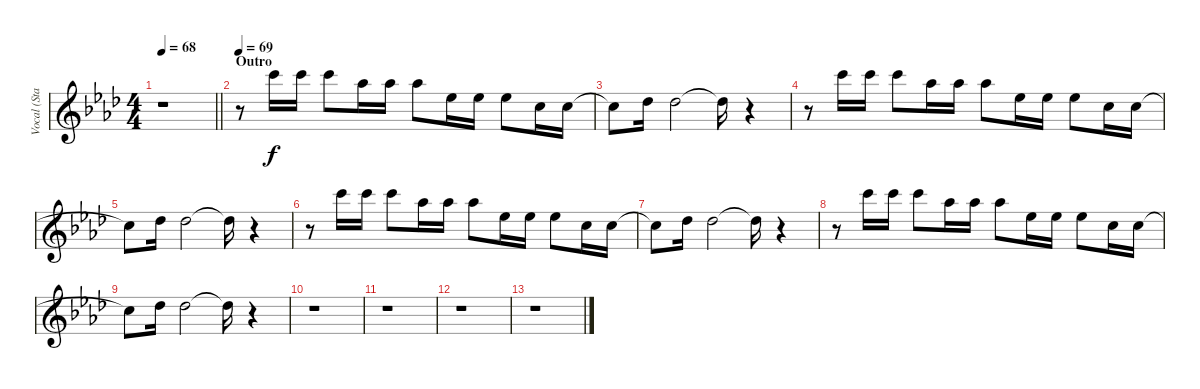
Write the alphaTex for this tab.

\track ("Vocal (Staff 1)" "Vocal (Sta") {instrument fx4atmosphere}
\staff {score}
\tuning (E4 B3 G3 D3 A2 E2 B1) {hide}
\ts (4 4)
\tempo 68
\clef g2
\barLineRight lightlight
\ks ab
r.1{dy ff} |
\section ("" "Outro")
\tempo 69
r.8 20.1.16{dy f} 20.1.16 20.1.8 16.1.16 16.1.16 16.1.8 11.1.16 11.1.16 11.1.8 8.1.16 8.1.16 |
8.1{t}.8 9.1.16 9.1.2 9.1{t}.16 r.4 |
r.8 20.1.16 20.1.16 20.1.8 16.1.16 16.1.16 16.1.8 11.1.16 11.1.16 11.1.8 8.1.16 8.1.16 |
8.1{t}.8 9.1.16 9.1.2 9.1{t}.16 r.4 |
r.8 20.1.16 20.1.16 20.1.8 16.1.16 16.1.16 16.1.8 11.1.16 11.1.16 11.1.8 8.1.16 8.1.16 |
8.1{t}.8 9.1.16 9.1.2 9.1{t}.16 r.4 |
r.8 20.1.16 20.1.16 20.1.8 16.1.16 16.1.16 16.1.8 11.1.16 11.1.16 11.1.8 8.1.16 8.1.16 |
8.1{t}.8 9.1.16 9.1.2 9.1{t}.16 r.4 |
r.1 |
r.1 |
r.1 |
r.1
